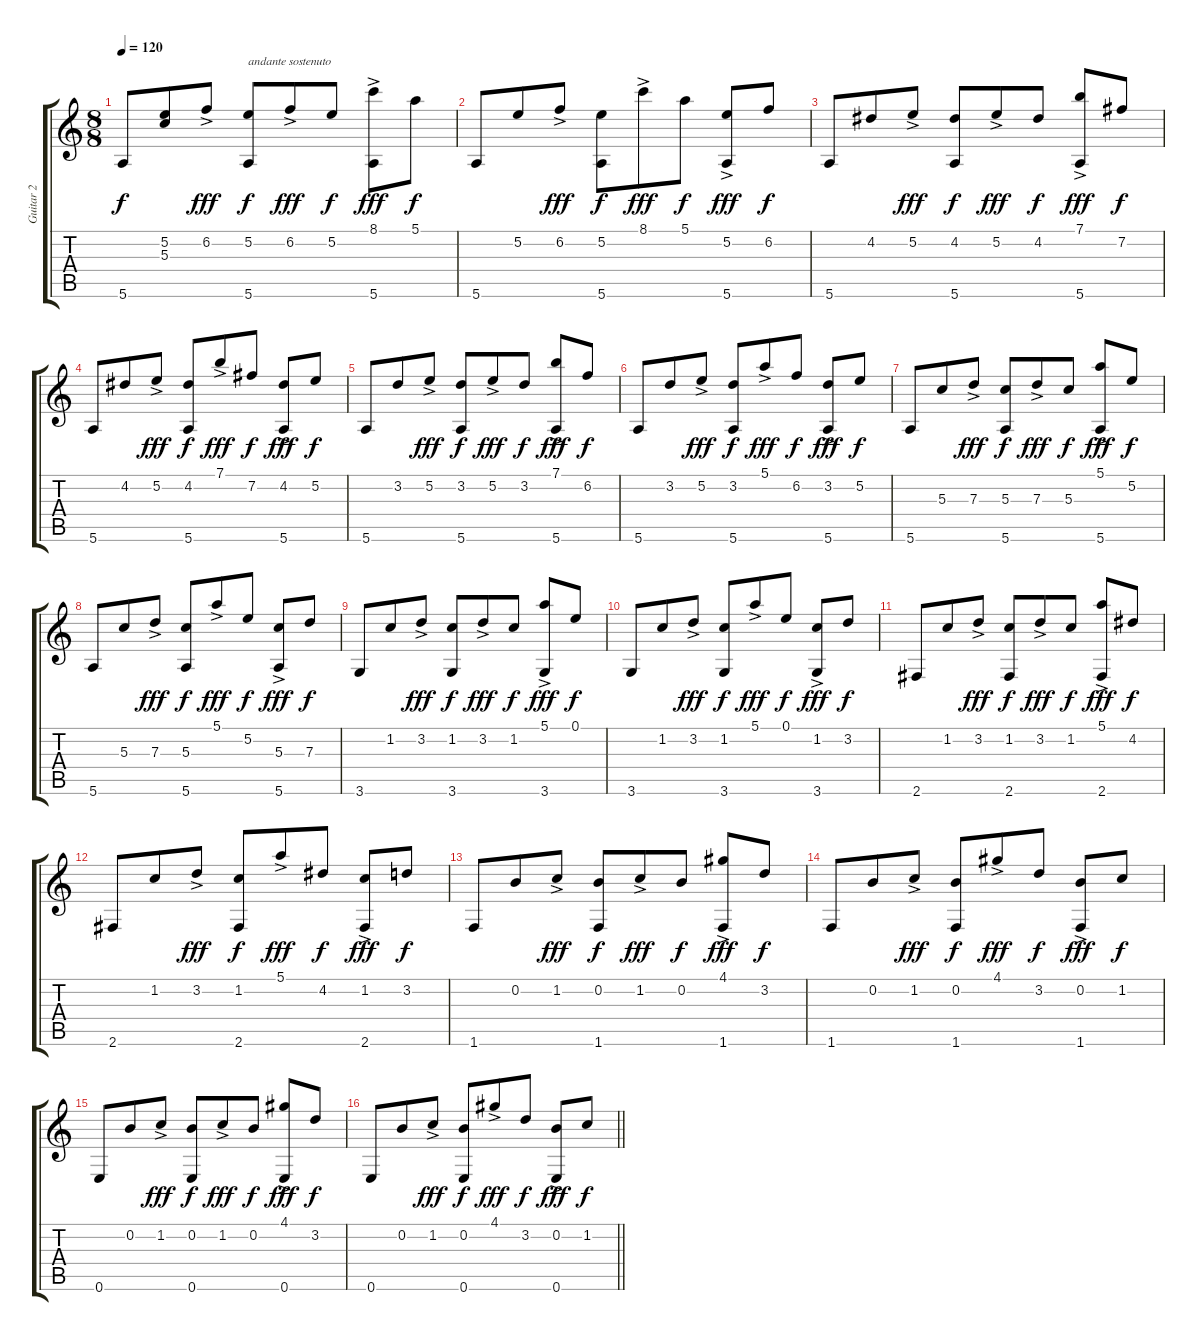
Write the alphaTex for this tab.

\track ("Guitar 2" "Guitar 2") {instrument acousticguitarnylon}
\staff {score tabs}
\tuning (E4 B3 G3 D3 A2 E2) {hide}
\ts (8 8)
\tempo 120
\clef g2
\ks c
5.6.8{dy f instrument acousticguitarnylon} (5.2 5.3).8 6.2{ac}.8{dy fff} (5.2 5.6).8{txt "andante sostenuto" dy f} 6.2{ac}.8{dy fff} 5.2.8{dy f} (8.1{ac} 5.6).8{dy fff} 5.1.8{dy f} |
5.6.8 5.2.8 6.2{ac}.8{dy fff} (5.2 5.6).8{dy f} 8.1{ac}.8{dy fff} 5.1.8{dy f} (5.2{ac} 5.6).8{dy fff} 6.2.8{dy f} |
5.6.8 4.2.8 5.2{ac}.8{dy fff} (4.2 5.6).8{dy f} 5.2{ac}.8{dy fff} 4.2.8{dy f} (7.1{ac} 5.6).8{dy fff} 7.2.8{dy f} |
5.6.8 4.2.8 5.2{ac}.8{dy fff} (4.2 5.6).8{dy f} 7.1{ac}.8{dy fff} 7.2.8{dy f} (4.2{ac} 5.6).8{dy fff} 5.2.8{dy f} |
5.6.8 3.2.8 5.2{ac}.8{dy fff} (3.2 5.6).8{dy f} 5.2{ac}.8{dy fff} 3.2.8{dy f} (7.1{ac} 5.6).8{dy fff} 6.2.8{dy f} |
5.6.8 3.2.8 5.2{ac}.8{dy fff} (3.2 5.6).8{dy f} 5.1{ac}.8{dy fff} 6.2.8{dy f} (3.2{ac} 5.6).8{dy fff} 5.2.8{dy f} |
5.6.8 5.3.8 7.3{ac}.8{dy fff} (5.3 5.6).8{dy f} 7.3{ac}.8{dy fff} 5.3.8{dy f} (5.1{ac} 5.6).8{dy fff} 5.2.8{dy f} |
5.6.8 5.3.8 7.3{ac}.8{dy fff} (5.3 5.6).8{dy f} 5.1{ac}.8{dy fff} 5.2.8{dy f} (5.3{ac} 5.6).8{dy fff} 7.3.8{dy f} |
3.6.8 1.2.8 3.2{ac}.8{dy fff} (1.2 3.6).8{dy f} 3.2{ac}.8{dy fff} 1.2.8{dy f} (5.1{ac} 3.6).8{dy fff} 0.1.8{dy f} |
3.6.8 1.2.8 3.2{ac}.8{dy fff} (1.2 3.6).8{dy f} 5.1{ac}.8{dy fff} 0.1.8{dy f} (1.2{ac} 3.6).8{dy fff} 3.2.8{dy f} |
2.6.8 1.2.8 3.2{ac}.8{dy fff} (1.2 2.6).8{dy f} 3.2{ac}.8{dy fff} 1.2.8{dy f} (5.1{ac} 2.6).8{dy fff} 4.2.8{dy f} |
2.6.8 1.2.8 3.2{ac}.8{dy fff} (1.2 2.6).8{dy f} 5.1{ac}.8{dy fff} 4.2.8{dy f} (1.2{ac} 2.6).8{dy fff} 3.2.8{dy f} |
1.6.8 0.2.8 1.2{ac}.8{dy fff} (0.2 1.6).8{dy f} 1.2{ac}.8{dy fff} 0.2.8{dy f} (4.1{ac} 1.6).8{dy fff} 3.2.8{dy f} |
1.6.8 0.2.8 1.2{ac}.8{dy fff} (0.2 1.6).8{dy f} 4.1{ac}.8{dy fff} 3.2.8{dy f} (0.2{ac} 1.6).8{dy fff} 1.2.8{dy f} |
0.6.8 0.2.8 1.2{ac}.8{dy fff} (0.2 0.6).8{dy f} 1.2{ac}.8{dy fff} 0.2.8{dy f} (4.1{ac} 0.6).8{dy fff} 3.2.8{dy f} |
\barLineRight lightlight
0.6.8 0.2.8 1.2{ac}.8{dy fff} (0.2 0.6).8{dy f} 4.1{ac}.8{dy fff} 3.2.8{dy f} (0.2{ac} 0.6).8{dy fff} 1.2.8{dy f}
